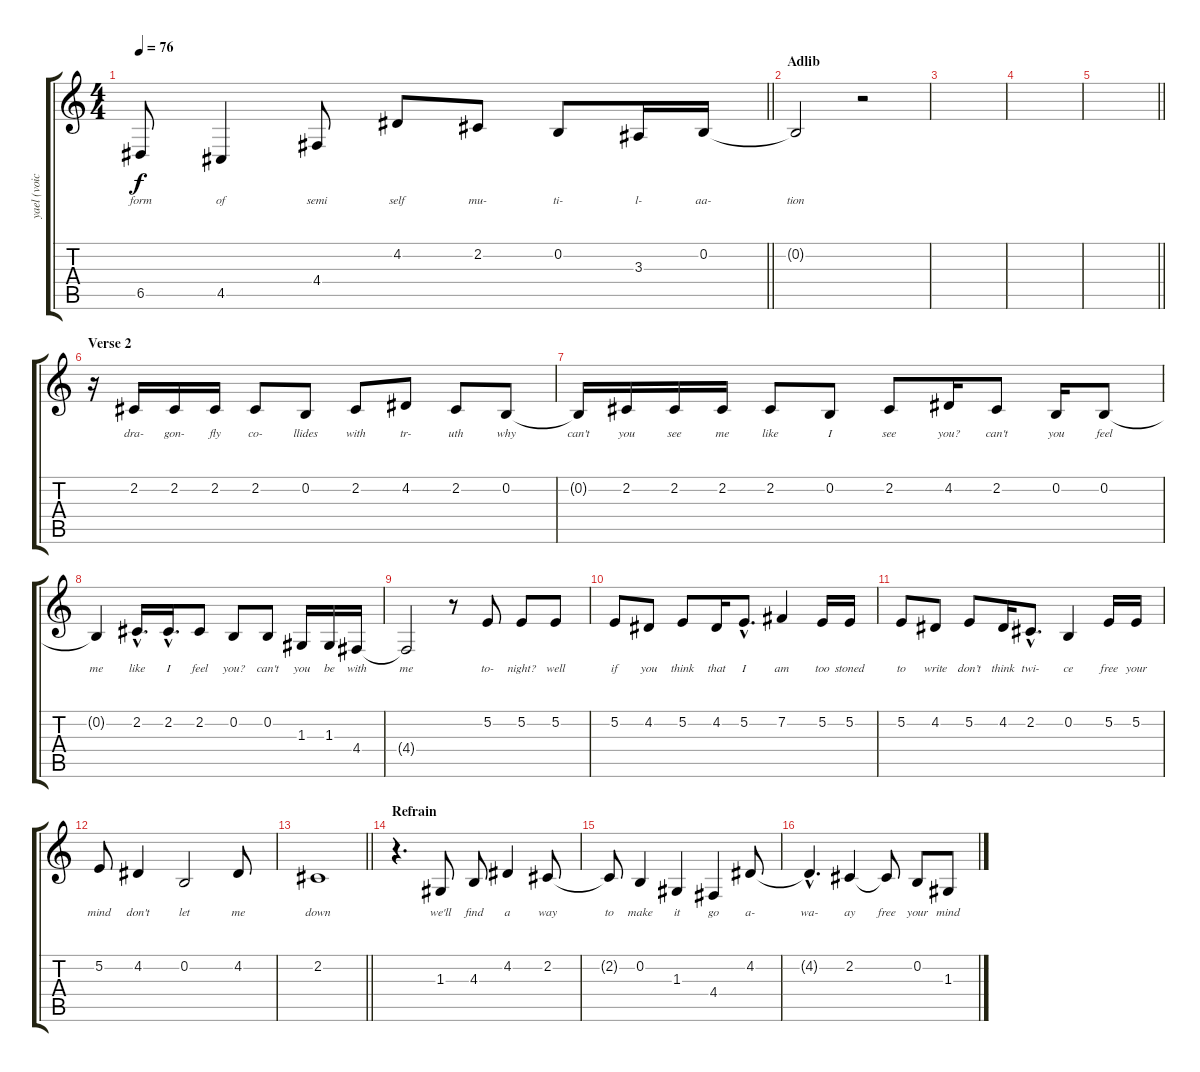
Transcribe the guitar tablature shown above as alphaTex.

\track ("yael (voice)" "yael (voic") {instrument sitar}
\staff {score tabs}
\tuning (E4 B3 G3 D3 A2 E2) {hide}
\ts (4 4)
\tempo 76
\clef g2
\barLineRight lightlight
\ks c
6.5.8{lyrics (0 "form") lyrics (1 "") lyrics (2 "") lyrics (3 "") lyrics (4 "") dy f} 4.5.4{lyrics (0 "of") lyrics (1 "") lyrics (2 "") lyrics (3 "") lyrics (4 "")} 4.4.8{lyrics (0 "semi") lyrics (1 "") lyrics (2 "") lyrics (3 "") lyrics (4 "")} 4.2.8{lyrics (0 "self") lyrics (1 "") lyrics (2 "") lyrics (3 "") lyrics (4 "")} 2.2.8{lyrics (0 "mu-") lyrics (1 "") lyrics (2 "") lyrics (3 "") lyrics (4 "")} 0.2.8{lyrics (0 "ti-") lyrics (1 "") lyrics (2 "") lyrics (3 "") lyrics (4 "")} 3.3.16{lyrics (0 "l-") lyrics (1 "") lyrics (2 "") lyrics (3 "") lyrics (4 "")} 0.2.16{lyrics (0 "aa-") lyrics (1 "") lyrics (2 "") lyrics (3 "") lyrics (4 "")} |
\section ("" "Adlib")
0.2{t}.2{lyrics (0 "tion") lyrics (1 "") lyrics (2 "") lyrics (3 "") lyrics (4 "")} r.2 |
|
|
\barLineRight lightlight
|
\section ("" "Verse 2")
r.16 2.2.16{lyrics (0 "dra-") lyrics (1 "") lyrics (2 "") lyrics (3 "") lyrics (4 "")} 2.2.16{lyrics (0 "gon-") lyrics (1 "") lyrics (2 "") lyrics (3 "") lyrics (4 "")} 2.2.16{lyrics (0 "fly") lyrics (1 "") lyrics (2 "") lyrics (3 "") lyrics (4 "")} 2.2.8{lyrics (0 "co-") lyrics (1 "") lyrics (2 "") lyrics (3 "") lyrics (4 "")} 0.2.8{lyrics (0 "llides") lyrics (1 "") lyrics (2 "") lyrics (3 "") lyrics (4 "")} 2.2.8{lyrics (0 "with") lyrics (1 "") lyrics (2 "") lyrics (3 "") lyrics (4 "")} 4.2.8{lyrics (0 "tr-") lyrics (1 "") lyrics (2 "") lyrics (3 "") lyrics (4 "")} 2.2.8{lyrics (0 "uth") lyrics (1 "") lyrics (2 "") lyrics (3 "") lyrics (4 "")} 0.2.8{lyrics (0 "why") lyrics (1 "") lyrics (2 "") lyrics (3 "") lyrics (4 "")} |
0.2{t}.16{lyrics (0 "can't") lyrics (1 "") lyrics (2 "") lyrics (3 "") lyrics (4 "")} 2.2.16{lyrics (0 "you") lyrics (1 "") lyrics (2 "") lyrics (3 "") lyrics (4 "")} 2.2.16{lyrics (0 "see") lyrics (1 "") lyrics (2 "") lyrics (3 "") lyrics (4 "")} 2.2.16{lyrics (0 "me") lyrics (1 "") lyrics (2 "") lyrics (3 "") lyrics (4 "")} 2.2.8{lyrics (0 "like") lyrics (1 "") lyrics (2 "") lyrics (3 "") lyrics (4 "")} 0.2.8{lyrics (0 "I") lyrics (1 "") lyrics (2 "") lyrics (3 "") lyrics (4 "")} 2.2.8{lyrics (0 "see") lyrics (1 "") lyrics (2 "") lyrics (3 "") lyrics (4 "")} 4.2.16{lyrics (0 "you?") lyrics (1 "") lyrics (2 "") lyrics (3 "") lyrics (4 "")} 2.2.8{lyrics (0 "can't") lyrics (1 "") lyrics (2 "") lyrics (3 "") lyrics (4 "")} 0.2.16{lyrics (0 "you") lyrics (1 "") lyrics (2 "") lyrics (3 "") lyrics (4 "")} 0.2.8{lyrics (0 "feel") lyrics (1 "") lyrics (2 "") lyrics (3 "") lyrics (4 "")} |
0.2{t}.4{lyrics (0 "me") lyrics (1 "") lyrics (2 "") lyrics (3 "") lyrics (4 "")} 2.2{hac}.16{d lyrics (0 "like") lyrics (1 "") lyrics (2 "") lyrics (3 "") lyrics (4 "")} 2.2{hac}.16{d lyrics (0 "I") lyrics (1 "") lyrics (2 "") lyrics (3 "") lyrics (4 "")} 2.2.8{lyrics (0 "feel") lyrics (1 "") lyrics (2 "") lyrics (3 "") lyrics (4 "")} 0.2.8{lyrics (0 "you?") lyrics (1 "") lyrics (2 "") lyrics (3 "") lyrics (4 "")} 0.2.8{lyrics (0 "can't") lyrics (1 "") lyrics (2 "") lyrics (3 "") lyrics (4 "")} 1.3.16{lyrics (0 "you") lyrics (1 "") lyrics (2 "") lyrics (3 "") lyrics (4 "")} 1.3.16{lyrics (0 "be") lyrics (1 "") lyrics (2 "") lyrics (3 "") lyrics (4 "")} 4.4.16{lyrics (0 "with") lyrics (1 "") lyrics (2 "") lyrics (3 "") lyrics (4 "")} |
4.4{t}.2{lyrics (0 "me") lyrics (1 "") lyrics (2 "") lyrics (3 "") lyrics (4 "")} r.8 5.2.8{lyrics (0 "to-") lyrics (1 "") lyrics (2 "") lyrics (3 "") lyrics (4 "")} 5.2.8{lyrics (0 "night?") lyrics (1 "") lyrics (2 "") lyrics (3 "") lyrics (4 "")} 5.2.8{lyrics (0 "well") lyrics (1 "") lyrics (2 "") lyrics (3 "") lyrics (4 "")} |
5.2.8{lyrics (0 "if") lyrics (1 "") lyrics (2 "") lyrics (3 "") lyrics (4 "")} 4.2.8{lyrics (0 "you") lyrics (1 "") lyrics (2 "") lyrics (3 "") lyrics (4 "")} 5.2.8{lyrics (0 "think") lyrics (1 "") lyrics (2 "") lyrics (3 "") lyrics (4 "")} 4.2.16{lyrics (0 "that") lyrics (1 "") lyrics (2 "") lyrics (3 "") lyrics (4 "")} 5.2{hac}.8{d lyrics (0 "I") lyrics (1 "") lyrics (2 "") lyrics (3 "") lyrics (4 "")} 7.2.4{lyrics (0 "am") lyrics (1 "") lyrics (2 "") lyrics (3 "") lyrics (4 "")} 5.2.16{lyrics (0 "too") lyrics (1 "") lyrics (2 "") lyrics (3 "") lyrics (4 "")} 5.2.16{lyrics (0 "stoned") lyrics (1 "") lyrics (2 "") lyrics (3 "") lyrics (4 "")} |
5.2.8{lyrics (0 "to") lyrics (1 "") lyrics (2 "") lyrics (3 "") lyrics (4 "")} 4.2.8{lyrics (0 "write") lyrics (1 "") lyrics (2 "") lyrics (3 "") lyrics (4 "")} 5.2.8{lyrics (0 "don’t") lyrics (1 "") lyrics (2 "") lyrics (3 "") lyrics (4 "")} 4.2.16{lyrics (0 "think") lyrics (1 "") lyrics (2 "") lyrics (3 "") lyrics (4 "")} 2.2{hac}.8{d lyrics (0 "twi-") lyrics (1 "") lyrics (2 "") lyrics (3 "") lyrics (4 "")} 0.2.4{lyrics (0 "ce") lyrics (1 "") lyrics (2 "") lyrics (3 "") lyrics (4 "")} 5.2.16{lyrics (0 "free") lyrics (1 "") lyrics (2 "") lyrics (3 "") lyrics (4 "")} 5.2.16{lyrics (0 "your") lyrics (1 "") lyrics (2 "") lyrics (3 "") lyrics (4 "")} |
5.2.8{lyrics (0 "mind") lyrics (1 "") lyrics (2 "") lyrics (3 "") lyrics (4 "")} 4.2.4{lyrics (0 "don't") lyrics (1 "") lyrics (2 "") lyrics (3 "") lyrics (4 "")} 0.2.2{lyrics (0 "let") lyrics (1 "") lyrics (2 "") lyrics (3 "") lyrics (4 "")} 4.2.8{lyrics (0 "me") lyrics (1 "") lyrics (2 "") lyrics (3 "") lyrics (4 "")} |
\barLineRight lightlight
2.2.1{lyrics (0 "down") lyrics (1 "") lyrics (2 "") lyrics (3 "") lyrics (4 "")} |
\section ("" "Refrain")
r.4{d} 1.3.8{lyrics (0 "we'll") lyrics (1 "") lyrics (2 "") lyrics (3 "") lyrics (4 "")} 4.3.8{lyrics (0 "find") lyrics (1 "") lyrics (2 "") lyrics (3 "") lyrics (4 "")} 4.2.4{lyrics (0 "a") lyrics (1 "") lyrics (2 "") lyrics (3 "") lyrics (4 "")} 2.2.8{lyrics (0 "way") lyrics (1 "") lyrics (2 "") lyrics (3 "") lyrics (4 "")} |
2.2{t}.8{lyrics (0 "to") lyrics (1 "") lyrics (2 "") lyrics (3 "") lyrics (4 "")} 0.2.4{lyrics (0 "make") lyrics (1 "") lyrics (2 "") lyrics (3 "") lyrics (4 "")} 1.3.4{lyrics (0 "it") lyrics (1 "") lyrics (2 "") lyrics (3 "") lyrics (4 "")} 4.4.4{lyrics (0 "go") lyrics (1 "") lyrics (2 "") lyrics (3 "") lyrics (4 "")} 4.2.8{lyrics (0 "a-") lyrics (1 "") lyrics (2 "") lyrics (3 "") lyrics (4 "")} |
4.2{hac t}.4{d lyrics (0 "wa-") lyrics (1 "") lyrics (2 "") lyrics (3 "") lyrics (4 "")} 2.2.4{lyrics (0 "ay") lyrics (1 "") lyrics (2 "") lyrics (3 "") lyrics (4 "")} 2.2{t}.8{lyrics (0 "free") lyrics (1 "") lyrics (2 "") lyrics (3 "") lyrics (4 "")} 0.2.8{lyrics (0 "your") lyrics (1 "") lyrics (2 "") lyrics (3 "") lyrics (4 "")} 1.3.8{lyrics (0 "mind") lyrics (1 "") lyrics (2 "") lyrics (3 "") lyrics (4 "")}
